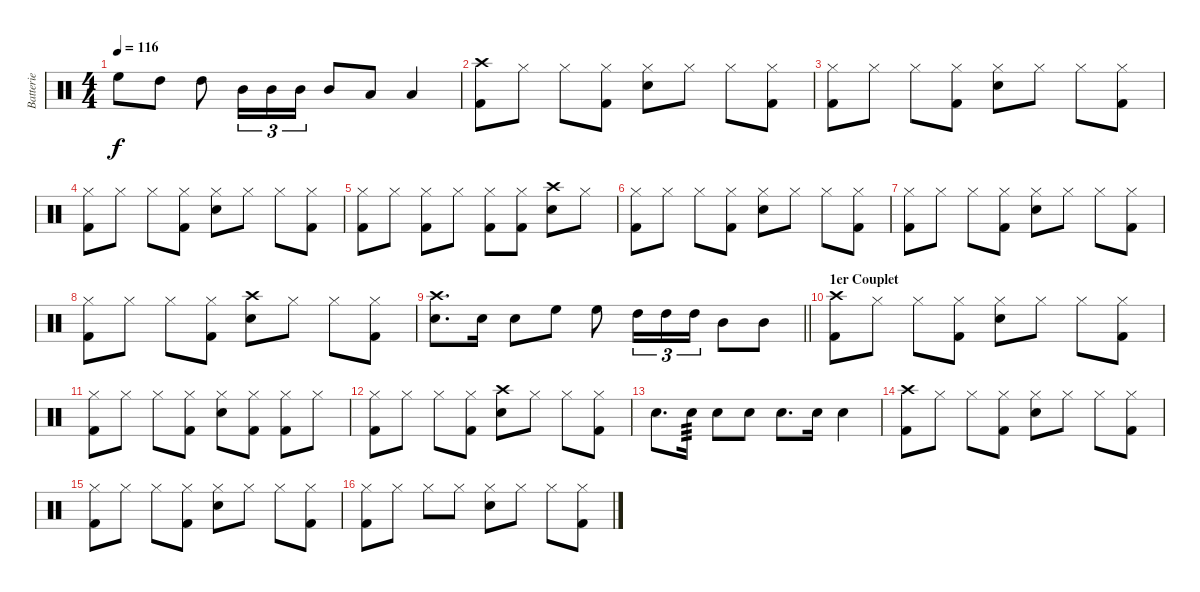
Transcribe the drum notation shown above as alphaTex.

\track ("Batterie" "Batterie") {instrument percussion}
\staff {score}
\articulation defaults
\ts (4 4)
\tempo 116
\clef neutral
\ks c "High Floor Tom (hit)".8{dy f} "High Tom (hit)".8 "High Tom (hit)".8 "Mid Tom (hit)".16{tu (3 2)} "Mid Tom (hit)".16{tu (3 2)} "Mid Tom (hit)".16{tu (3 2)} "Mid Tom (hit)".8 "Low Tom (hit)".8 "Low Tom (hit)".4
|
("Crash high (hit)" "Kick (hit) 2").8 "Hi-Hat (closed)".8 "Hi-Hat (closed)".8 ("Hi-Hat (closed)" "Kick (hit) 2").8 ("Hi-Hat (closed)" "Snare (hit) 2").8 "Hi-Hat (closed)".8 "Hi-Hat (closed)".8 ("Hi-Hat (closed)" "Kick (hit) 2").8 |
("Hi-Hat (closed)" "Kick (hit) 2").8 "Hi-Hat (closed)".8 "Hi-Hat (closed)".8 ("Hi-Hat (closed)" "Kick (hit) 2").8 ("Hi-Hat (closed)" "Snare (hit) 2").8 "Hi-Hat (closed)".8 "Hi-Hat (closed)".8 ("Hi-Hat (closed)" "Kick (hit) 2").8 |
("Hi-Hat (closed)" "Kick (hit) 2").8 "Hi-Hat (closed)".8 "Hi-Hat (closed)".8 ("Hi-Hat (closed)" "Kick (hit) 2").8 ("Hi-Hat (closed)" "Snare (hit) 2").8 "Hi-Hat (closed)".8 "Hi-Hat (closed)".8 ("Hi-Hat (closed)" "Kick (hit) 2").8 |
("Hi-Hat (closed)" "Kick (hit) 2").8 "Hi-Hat (closed)".8 ("Hi-Hat (closed)" "Kick (hit) 2").8 "Hi-Hat (closed)".8 ("Hi-Hat (closed)" "Kick (hit) 2").8 ("Hi-Hat (closed)" "Kick (hit) 2").8 ("Crash high (hit)" "Snare (hit) 2").8 "Hi-Hat (closed)".8 |
("Hi-Hat (closed)" "Kick (hit) 2").8 "Hi-Hat (closed)".8 "Hi-Hat (closed)".8 ("Hi-Hat (closed)" "Kick (hit) 2").8 ("Hi-Hat (closed)" "Snare (hit) 2").8 "Hi-Hat (closed)".8 "Hi-Hat (closed)".8 ("Hi-Hat (closed)" "Kick (hit) 2").8 |
("Hi-Hat (closed)" "Kick (hit) 2").8 "Hi-Hat (closed)".8 "Hi-Hat (closed)".8 ("Hi-Hat (closed)" "Kick (hit) 2").8 ("Hi-Hat (closed)" "Snare (hit) 2").8 "Hi-Hat (closed)".8 "Hi-Hat (closed)".8 ("Hi-Hat (closed)" "Kick (hit) 2").8 |
("Hi-Hat (closed)" "Kick (hit) 2").8 "Hi-Hat (closed)".8 "Hi-Hat (closed)".8 ("Hi-Hat (closed)" "Kick (hit) 2").8 ("Crash high (hit)" "Snare (hit) 2").8 "Hi-Hat (closed)".8 "Hi-Hat (closed)".8 ("Hi-Hat (closed)" "Kick (hit) 2").8 |
\barLineRight lightlight
("Crash high (hit)" "Snare (hit) 2").8{d} "Snare (hit) 2".16 "Snare (hit) 2".8 "High Floor Tom (hit)".8 "High Floor Tom (hit)".8 "High Tom (hit)".16{tu (3 2)} "High Tom (hit)".16{tu (3 2)} "High Tom (hit)".16{tu (3 2)} "Mid Tom (hit)".8 "Mid Tom (hit)".8 |
\section ("" "1er Couplet")
("Crash high (hit)" "Kick (hit) 2").8 "Hi-Hat (closed)".8 "Hi-Hat (closed)".8 ("Hi-Hat (closed)" "Kick (hit) 2").8 ("Hi-Hat (closed)" "Snare (hit) 2").8 "Hi-Hat (closed)".8 "Hi-Hat (closed)".8 ("Hi-Hat (closed)" "Kick (hit) 2").8 |
("Hi-Hat (closed)" "Kick (hit) 2").8 "Hi-Hat (closed)".8 "Hi-Hat (closed)".8 ("Hi-Hat (closed)" "Kick (hit) 2").8 ("Hi-Hat (closed)" "Snare (hit) 2").8 ("Hi-Hat (closed)" "Kick (hit) 2").8 ("Hi-Hat (closed)" "Kick (hit) 2").8 "Hi-Hat (closed)".8 |
("Hi-Hat (closed)" "Kick (hit) 2").8 "Hi-Hat (closed)".8 "Hi-Hat (closed)".8 ("Hi-Hat (closed)" "Kick (hit) 2").8 ("Crash high (hit)" "Snare (hit) 2").8 "Hi-Hat (closed)".8 "Hi-Hat (closed)".8 ("Hi-Hat (closed)" "Kick (hit) 2").8 |
"Snare (hit) 2".8{d} "Snare (hit) 2".16{tp 3} "Snare (hit) 2".8 "Snare (hit) 2".8 "Snare (hit) 2".8{d} "Snare (hit) 2".16 "Snare (hit) 2".4 |
("Crash high (hit)" "Kick (hit) 2").8 "Hi-Hat (closed)".8 "Hi-Hat (closed)".8 ("Hi-Hat (closed)" "Kick (hit) 2").8 ("Hi-Hat (closed)" "Snare (hit) 2").8 "Hi-Hat (closed)".8 "Hi-Hat (closed)".8 ("Hi-Hat (closed)" "Kick (hit) 2").8 |
("Hi-Hat (closed)" "Kick (hit) 2").8 "Hi-Hat (closed)".8 "Hi-Hat (closed)".8 ("Hi-Hat (closed)" "Kick (hit) 2").8 ("Hi-Hat (closed)" "Snare (hit) 2").8 "Hi-Hat (closed)".8 "Hi-Hat (closed)".8 ("Hi-Hat (closed)" "Kick (hit) 2").8 |
("Hi-Hat (closed)" "Kick (hit) 2").8 "Hi-Hat (closed)".8 "Hi-Hat (closed)".8 "Hi-Hat (closed)".8 ("Hi-Hat (closed)" "Snare (hit) 2").8 "Hi-Hat (closed)".8 "Hi-Hat (closed)".8 ("Hi-Hat (closed)" "Kick (hit) 2").8
